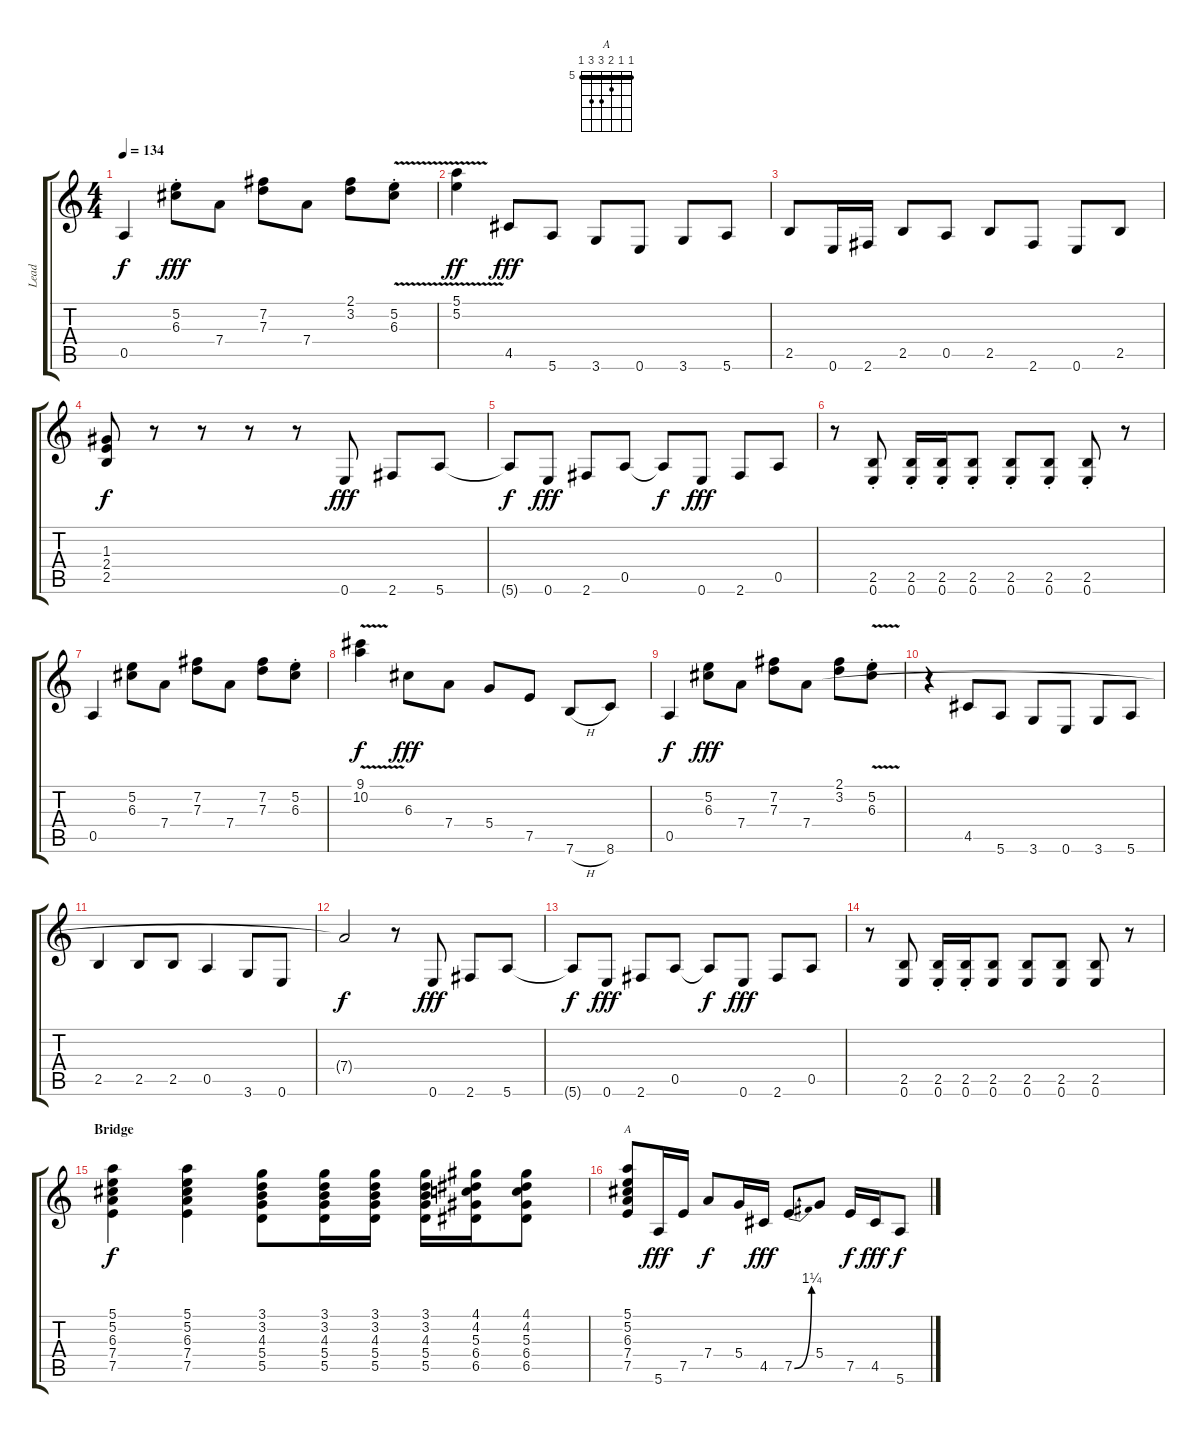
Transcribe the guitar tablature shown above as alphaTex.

\track ("Lead" "Lead") {instrument acousticguitarnylon}
\staff {score tabs}
\tuning (E4 B3 G3 D3 A2 E2) {hide}
\chord ("A" 5 5 6 7 7 5) {firstfret 5 barre 5}
\ts (4 4)
\tempo 134
\clef g2
\ks c
0.5.4{dy f} (5.2{st} 6.3{st}).8{dy fff} 7.4.8 (7.2 7.3).8 7.4.8 (2.1 3.2).8 (5.2{v st} 6.3{st}).8 |
(5.1{v} 5.2).4{dy ff} 4.5.8{dy fff volume 16 instrument electricguitarclean} 5.6.8 3.6.8 0.6.8 3.6.8 5.6.8 |
2.5.8 0.6.16 2.6.16 2.5.8 0.5.8 2.5.8 2.6.8 0.6.8 2.5.8 |
(1.3 2.4 2.5).8{dy f} r.8 r.8 r.8 r.8 0.6.8{dy fff} 2.6.8 5.6.8 |
5.6{t}.8{dy f} 0.6.8{dy fff} 2.6.8 0.5.8 0.5{t}.8{dy f} 0.6.8{dy fff} 2.6.8 0.5.8 |
r.8 (2.5{st} 0.6).8 (2.5{st} 0.6{st}).16 (2.5{st} 0.6{st}).16 (2.5{st} 0.6).8 (2.5{st} 0.6).8 (2.5{st} 0.6).8 (2.5{st} 0.6).8 r.8{instrument acousticguitarnylon} |
0.5.4 (5.2 6.3).8 7.4.8 (7.2 7.3).8 7.4.8 (7.2 7.3).8 (5.2{st} 6.3{st}).8 |
(9.1{v} 10.2).4{dy f} 6.3.8{dy fff} 7.4.8 5.4.8 7.5.8 7.6{h}.8 8.6.8 |
0.5.4{dy f} (5.2 6.3).8{dy fff} 7.4.8 (7.2 7.3).8 7.4.8 (2.1 3.2).8 (5.2{v st} 6.3{st}).8 |
r.4 4.5.8{volume 16 instrument electricguitarmuted} 5.6.8 3.6.8 0.6.8 3.6.8 5.6.8 |
2.5.4 2.5.8 2.5.8 0.5.4 3.6.8 0.6.8 |
7.4{t}.2{dy f} r.8 0.6.8{dy fff} 2.6.8 5.6.8 |
5.6{t}.8{dy f} 0.6.8{dy fff} 2.6.8 0.5.8 0.5{t}.8{dy f} 0.6.8{dy fff} 2.6.8 0.5.8 |
r.8 (2.5 0.6).8 (2.5 0.6{st}).16 (2.5 0.6{st}).16 (2.5 0.6).8 (2.5 0.6).8 (2.5 0.6).8 (2.5 0.6).8 r.8 |
\section ("" "Bridge")
(5.1 5.2 6.3 7.4 7.5).4{dy f instrument acousticguitarnylon} (5.1 5.2 6.3 7.4 7.5).4 (3.1 3.2 4.3 5.4 5.5).8 (3.1 3.2 4.3 5.4 5.5).16 (3.1 3.2 4.3 5.4 5.5).16 (3.1 3.2 4.3 5.4 5.5).16 (4.1 4.2 5.3 6.4 6.5).16 (4.1 4.2 5.3 6.4 6.5).8 |
(5.1 5.2 6.3 7.4 7.5).8{ch "A"} 5.6.16{dy fff} 7.5.16 7.4.8{dy f} 5.4.16 4.5.16{dy fff} 7.5{be (bend 0 0 60 5)}.8 5.4.8 7.5.16{dy f} 4.5.16{dy fff} 5.6.8{dy f}
